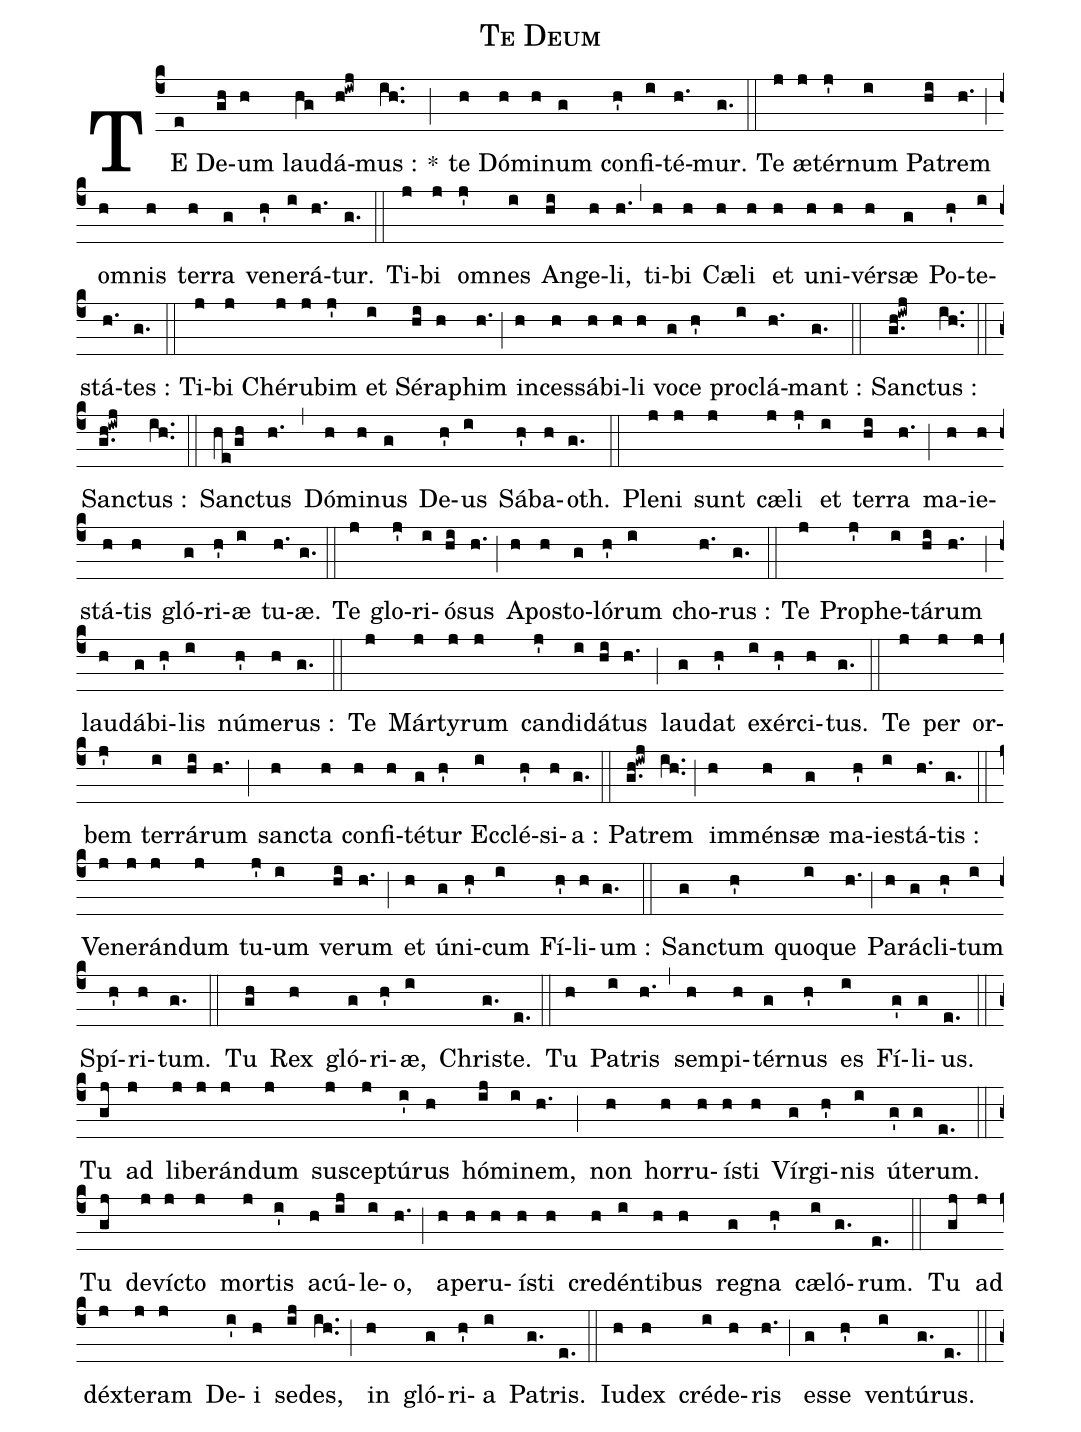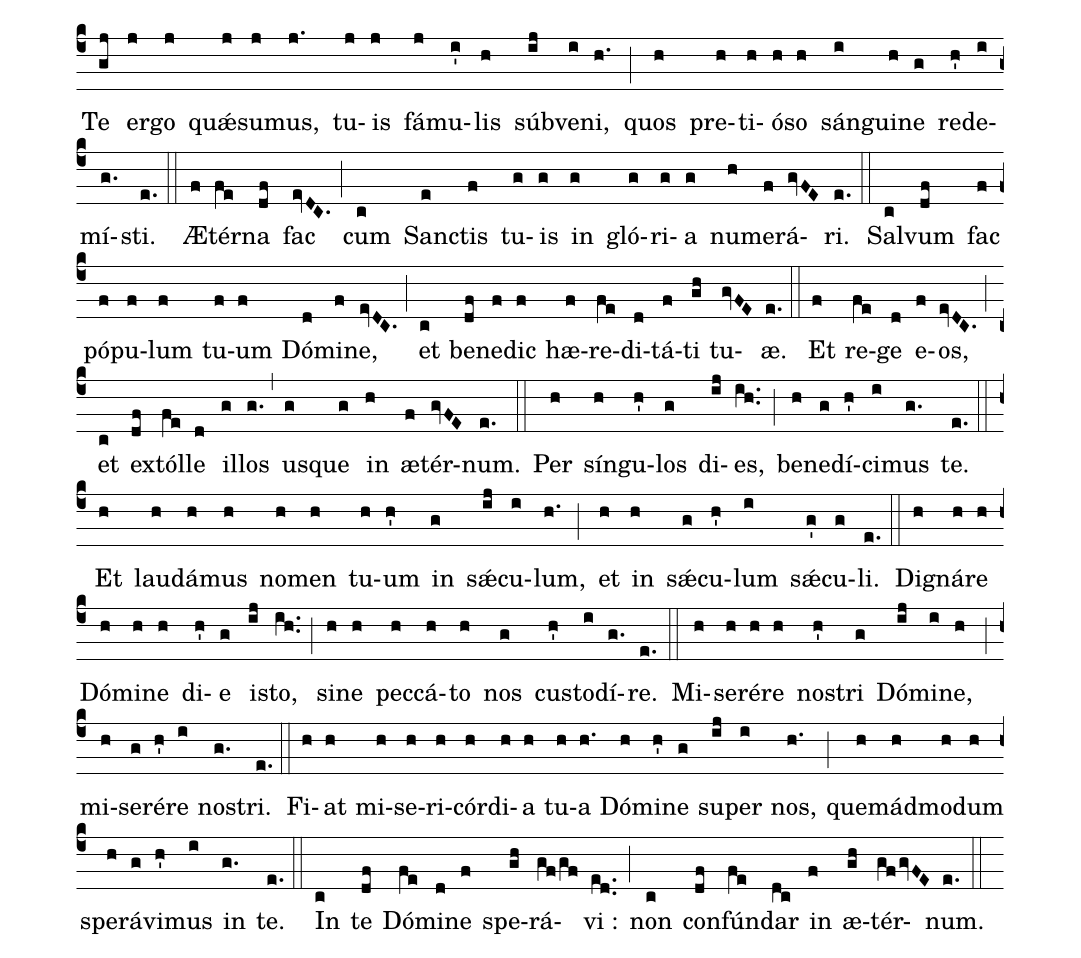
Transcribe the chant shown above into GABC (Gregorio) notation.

name: Te Deum;
%%
(c4) TE(e) De(gh)um(h) lau(hg)dá(h!iwj )mus :(ih..) *(;)
te(h) Dó(h)mi(h)num(g) con(h')fi(i)té(h. )mur.(g.) (::)

Te(j) æ(j)tér(j')num(i) Pa(hi)trem(h.) (;)
o(h)mnis(h) ter(h)ra(g) ve(h')ne(i)rá(h.)tur.(g.) (::)

Ti(j)bi(j) o(j')mnes(i) An(hi)ge(h)li,(h.) (,)
ti(h)bi(h) C<sp>ae</sp>(h)li(h) et(h) u(h)ni(h)vér(h)sæ(g) Po(h')te(i)stá(h.)tes :(g.) (::)

Ti(j)bi(j) Ché(j)ru(j)bim(j') et(i) Sé(hi)ra(h)phim(h.) (;)
in(h)ces(h)sá(h)bi(h)li(h) vo(g)ce(h') pro(i)clá(h. )mant :(g.) (::)

San(g.h!iwj)ctus :(ih..) (::)

San(g.h!iwj)ctus :(ih..) (::)

San(he!/gh)ctus(h.) (,)
Dó(h)mi(h)nus(g) De(h')us(i) Sá(h')ba(h)oth.(g.) (::)

Ple(j)ni(j) sunt(j) c<sp>ae</sp>(j)li(j') et(i) ter(hi)ra(h.) (;)
ma(h)ie(h)stá(h)tis(h) gló(g)ri(h')æ(i) tu(h.)æ.(g.) (::)

Te(j) glo(j')ri(i)ó(hi)sus(h.) (;)
A(h)po(h)sto(g)ló(h')rum(i) cho(h.)rus :(g.) (::)

Te(j) Pro(j')phe(i)tá(hi)rum(h.) (;)
lau(h)dá(g)bi(h')lis(i) nú(h')me(h)rus :(g.) (::)

Te(j) Már(j)ty(j)rum(j) can(j')di(i)dá(hi)tus(h.) (;)
lau(g)dat(h') ex(i)ér(h')ci(h)tus.(g.) (::)

Te(j) per(j) or(j)bem(j') ter(i)rá(hi)rum(h.) (;)
san(h)cta(h) con(h)fi(h)té(g)tur(h') Ec(i)clé(h')si(h)a :(g.) (::)

Pa(g.h!iwj)trem(ih..) (;)
im(h)mén(h)sæ(g) ma(h')ie(i)stá(h.)tis :(g.) (::)

Ve(j)ne(j)rán(j)dum(j) tu(j')um(i) ve(hi)rum(h.) (;)
et(h) ú(g)ni(h')cum(i) Fí(h')li(h)um :(g.) (::)

San(g)ctum(h') quo(i)que(h.) (;)
Pa(h)rá(g)cli(h')tum(i) Spí(h')ri(h)tum.(g.) (::)

Tu(gh) Rex(h) gló(g)ri(h')æ,(i) Chri(g.)ste.(e.) (::)

Tu(h) Pa(i)tris(h.) (,)
sem(h)pi(h)tér(g)nus(h') es(i) Fí(g')li(g)us.(e.) (::)

Tu(gj) ad(j) li(j)be(j)rán(j)dum(j) su(j)sce(j)ptú(i')rus(h) hó(ij)mi(i)nem,(h.) (;)
non(h) hor(h)ru(h)í(h)sti(h) Vír(g)gi(h')nis(i) ú(g')te(g)rum.(e.) (::)

Tu(gj) de(j)ví(j)cto(j) mor(j)tis(i') a(h)cú(ij)le(i)o,(h.) (;)
a(h)pe(h)ru(h)í(h)sti(h) cre(h)dén(i)ti(h)bus(h) re(g)gna(h') cæ(i)ló(g.)rum.(e.) (::)

Tu(gj) ad(j) déx(j)te(j)ram(j) De(i')i(h) se(ij)des,(ih..) (;)
in(h) gló(g)ri(h')a(i) Pa(g.)tris.(e.) (::)

Iu(h)dex(h) cré(i)de(h)ris(h.) (;)
es(g)se(h') ven(i)tú(g.)rus.(e.) (::)

Te(gj) er(j)go(j) quǽ(j)su(j)mus,(j.) tu(j)is(j) fá(j)mu(i')lis(h) súb(ij)ve(i)ni,(h.) (;)
quos(h) pre(h)ti(h)ó(h)so(h) sán(i)gui(h)ne(g) re(h')de(i)mí-(g.)sti.(e.) (::)

Æ(f)tér(fe)na(df) fac(evDC.) (;)
cum(c) San(e)ctis(f) tu(g)is(g) in(g) gló(g)ri(g)a(g) nu(h)me(f)rá(gvFE)ri.(e.) (::)

Sal(c)vum(df) fac(f) pó(f)pu(f)lum(f) tu(f)um(f) Dó(d)mi(f)ne,(evDC.) (;)
et(c) be(df)ne(f)dic(f) hæ(f)re(fe)di(d)tá(f)ti(gh) tu(gvFE)æ.(e.) (::)

Et(f) re(fe)ge(d) e(f)os,(evDC.) (;)
et(c) ex(df)tól(fe)le(d) il(g)los(g.) (,)
u(g)sque(g) in(h) æ(f)tér(gvFE)num.(e.) (::)

Per(h) sín(h)gu(h')los(g) di(ij)es,(ih..) (;)
be(h)ne(g)dí(h')ci(i)mus(g.) te.(e.) (::)

Et(h) lau(h)dá(h)mus(h) no(h)men(h) tu(h)um(h') in(g) sǽ(ij)cu(i)lum,(h.) (;)
et(h) in(h) sǽ(g)cu(h')lum(i) sǽ(g')cu(g)li.(e.) (::)

Di(h)gná(h)re(h) Dó(h)mi(h)ne(h) di(h')e(g) i(ij)sto,(ih..) (;)
si(h)ne(h) pec(h)cá(h)to(h) nos(g) cus(h')to(i)dí(g.)re.(e.) (::)

Mi(h)se(h)ré(h)re(h) no(h')stri(g) Dó(ij)mi(i)ne,(h) (;)
mi(h)se(g)ré(h')re(i) no(g.)stri.(e.) (::)

Fi(h)at(h) mi(h)se(h)ri(h)cór(h)di(h)a(h) tu(h)a(h.) Dó(h)mi(h')ne(g) su(ij)per(i) nos,(h.) (;)
quem(h)ád(h)mo(h)dum(h) spe(h)rá(g)vi(h')mus(i) in(g.) te.(e.) (::)

In(c) te(df) Dó(fe)mi(d)ne(f) spe(gh)rá(gf!/gf)vi :(ed..) (;)
non(c) con(df)fún(fe)dar(dc) in(f) æ(gh)tér(gfgvFE)num.(e.) (::)
